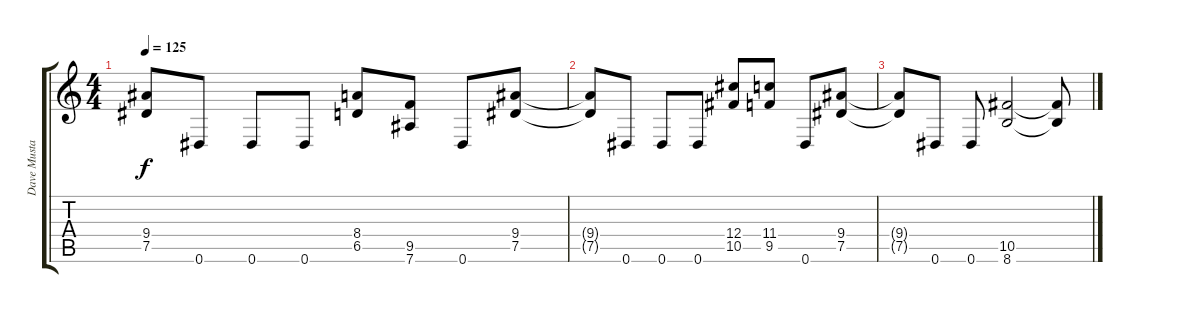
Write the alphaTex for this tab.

\track ("Dave Mustaine" "Dave Musta") {instrument distortionguitar}
\staff {score tabs}
\tuning (Eb4 Bb3 Gb3 Db3 Ab2 Eb2) {hide}
\ts (4 4)
\tempo 125
\clef g2
\ks c
(9.4{t} 7.5{t}).8{dy f} 0.6.8 0.6.8 0.6.8 (8.4 6.5).8 (9.5 7.6).8 0.6.8 (9.4 7.5).8 |
(9.4{t} 7.5{t}).8 0.6.8 0.6.8 0.6.8 (12.4 10.5).8 (11.4 9.5).8 0.6.8 (9.4 7.5).8 |
(9.4{t} 7.5{t}).8 0.6.8 0.6.8 (10.5 8.6).2 (10.5{t} 8.6{t}).8
